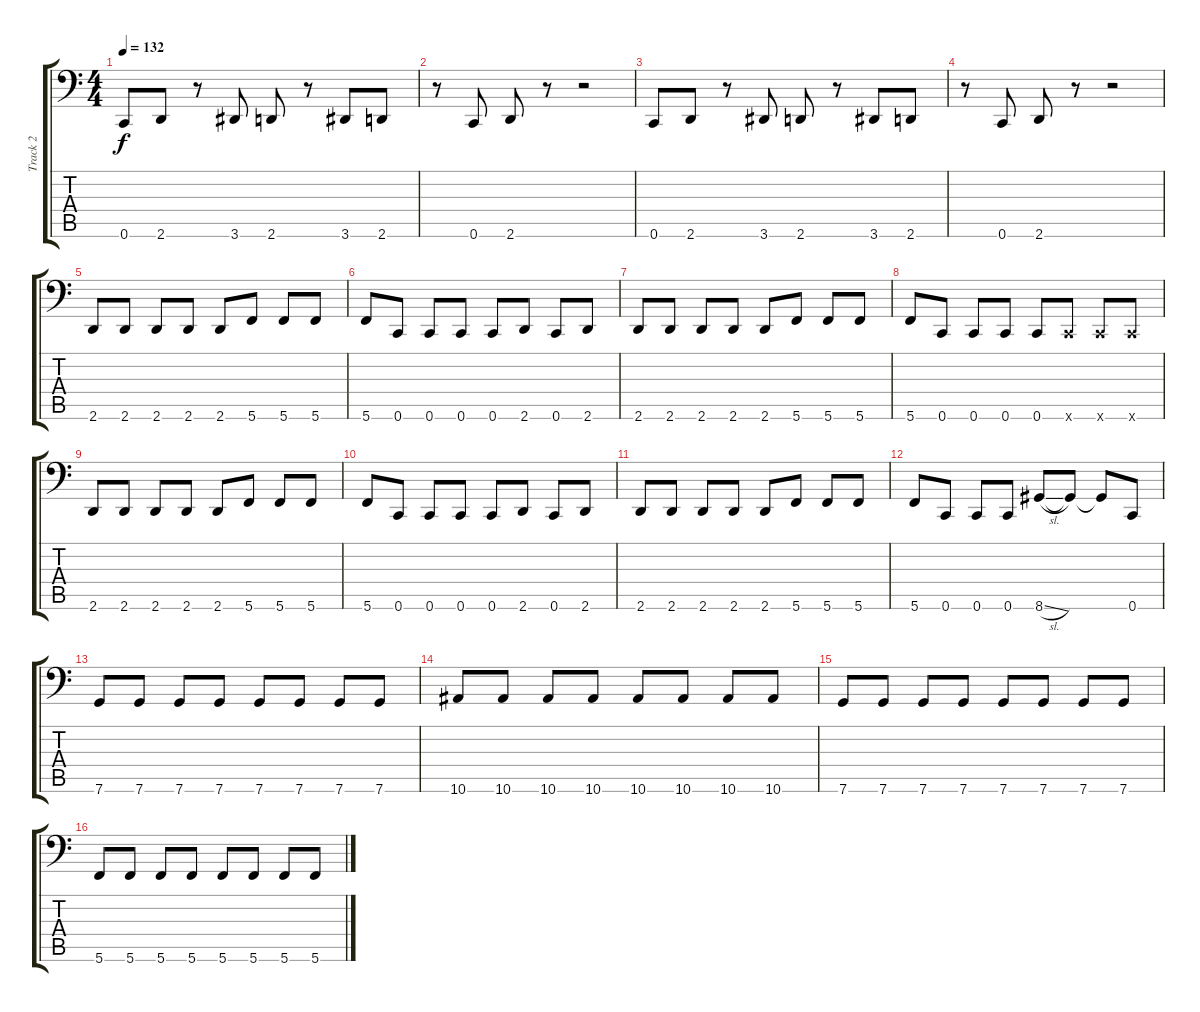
\track ("Track 2" "Track 2") {instrument electricbasspick}
\staff {score tabs}
\tuning (D3 A2 F2 C2 G1 C1) {hide}
\ts (4 4)
\tempo 132
\clef f4
\ks c
0.6.8{dy f} 2.6.8 r.8 3.6.8 2.6.8 r.8 3.6.8 2.6.8 |
r.8 0.6.8 2.6.8 r.8 r.2 |
0.6.8 2.6.8 r.8 3.6.8 2.6.8 r.8 3.6.8 2.6.8 |
r.8 0.6.8 2.6.8 r.8 r.2 |
2.6.8 2.6.8 2.6.8 2.6.8 2.6.8 5.6.8 5.6.8 5.6.8 |
5.6.8 0.6.8 0.6.8 0.6.8 0.6.8 2.6.8 0.6.8 2.6.8 |
2.6.8 2.6.8 2.6.8 2.6.8 2.6.8 5.6.8 5.6.8 5.6.8 |
5.6.8 0.6.8 0.6.8 0.6.8 0.6.8 0.6{x}.8 0.6{x}.8 0.6{x}.8 |
2.6.8 2.6.8 2.6.8 2.6.8 2.6.8 5.6.8 5.6.8 5.6.8 |
5.6.8 0.6.8 0.6.8 0.6.8 0.6.8 2.6.8 0.6.8 2.6.8 |
2.6.8 2.6.8 2.6.8 2.6.8 2.6.8 5.6.8 5.6.8 5.6.8 |
5.6.8 0.6.8 0.6.8 0.6.8 8.6{sl}.8 8.6{t}.8 8.6{t}.8 0.6.8 |
7.6.8 7.6.8 7.6.8 7.6.8 7.6.8 7.6.8 7.6.8 7.6.8 |
10.6.8 10.6.8 10.6.8 10.6.8 10.6.8 10.6.8 10.6.8 10.6.8 |
7.6.8 7.6.8 7.6.8 7.6.8 7.6.8 7.6.8 7.6.8 7.6.8 |
5.6.8 5.6.8 5.6.8 5.6.8 5.6.8 5.6.8 5.6.8 5.6.8
